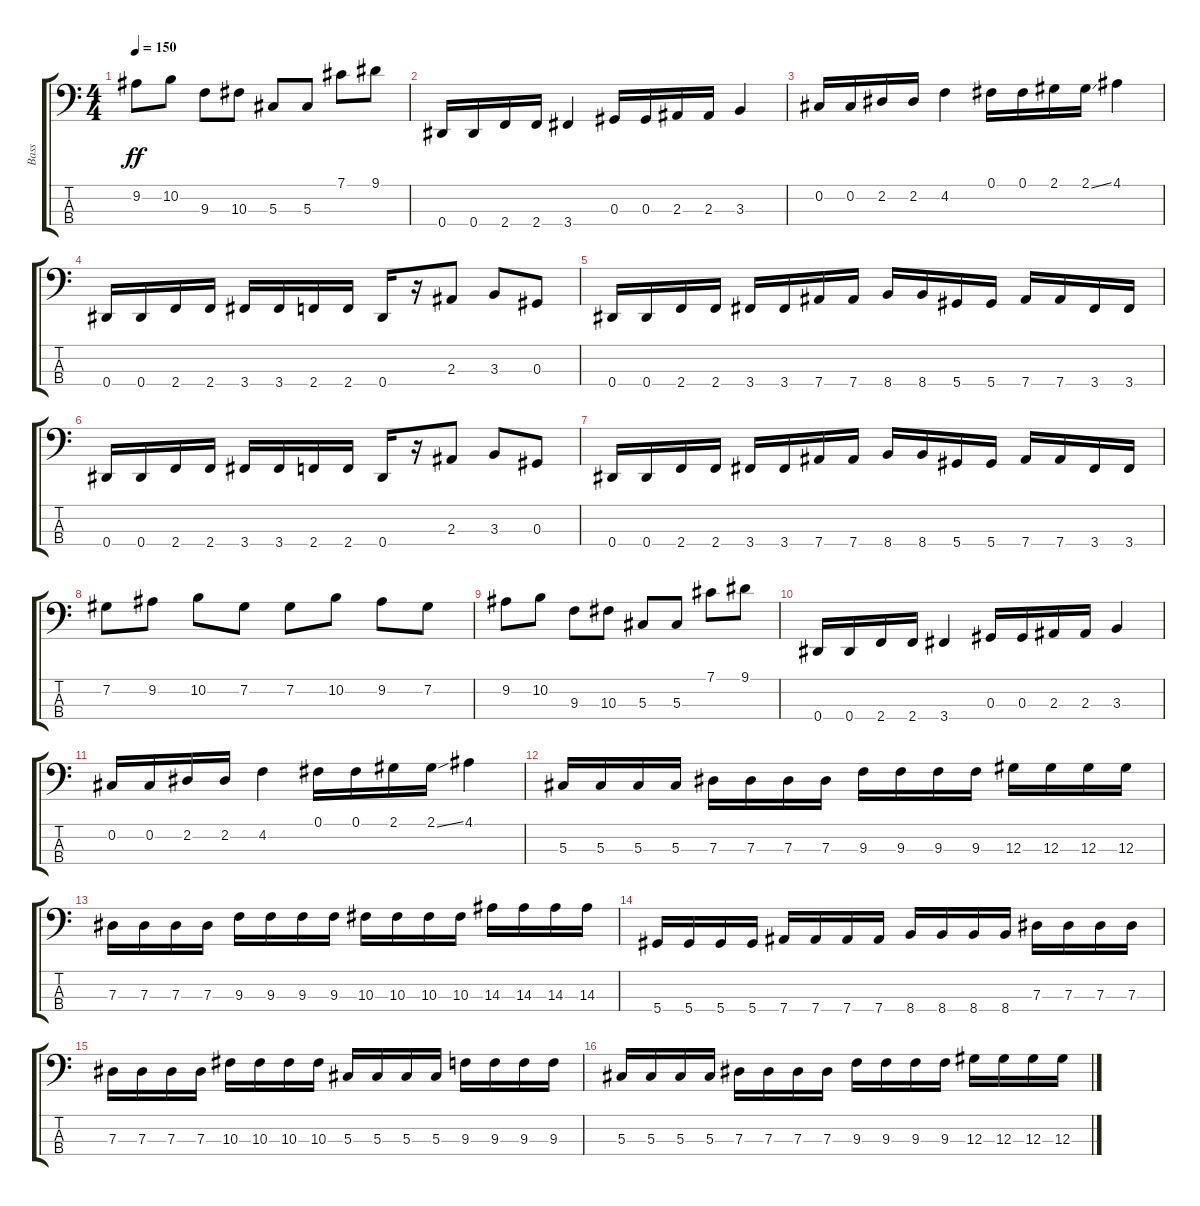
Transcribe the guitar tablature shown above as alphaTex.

\track ("Bass" "Bass") {instrument electricbasspick}
\staff {score tabs}
\tuning (Gb2 Db2 Ab1 Eb1) {hide}
\ts (4 4)
\tempo 150
\clef f4
\ks c
9.2.8{dy ff} 10.2.8 9.3.8 10.3.8 5.3.8 5.3.8 7.1.8 9.1.8 |
0.4.16 0.4.16 2.4.16 2.4.16 3.4.4 0.3.16 0.3.16 2.3.16 2.3.16 3.3.4 |
0.2.16 0.2.16 2.2.16 2.2.16 4.2.4 0.1.16 0.1.16 2.1.16 2.1{ss}.16 4.1.4 |
0.4.16 0.4.16 2.4.16 2.4.16 3.4.16 3.4.16 2.4.16 2.4.16 0.4.16 r.16 2.3.8 3.3.8 0.3.8 |
0.4.16 0.4.16 2.4.16 2.4.16 3.4.16 3.4.16 7.4.16 7.4.16 8.4.16 8.4.16 5.4.16 5.4.16 7.4.16 7.4.16 3.4.16 3.4.16 |
0.4.16 0.4.16 2.4.16 2.4.16 3.4.16 3.4.16 2.4.16 2.4.16 0.4.16 r.16 2.3.8 3.3.8 0.3.8 |
0.4.16 0.4.16 2.4.16 2.4.16 3.4.16 3.4.16 7.4.16 7.4.16 8.4.16 8.4.16 5.4.16 5.4.16 7.4.16 7.4.16 3.4.16 3.4.16 |
7.2.8 9.2.8 10.2.8 7.2.8 7.2.8 10.2.8 9.2.8 7.2.8 |
9.2.8 10.2.8 9.3.8 10.3.8 5.3.8 5.3.8 7.1.8 9.1.8 |
0.4.16 0.4.16 2.4.16 2.4.16 3.4.4 0.3.16 0.3.16 2.3.16 2.3.16 3.3.4 |
0.2.16 0.2.16 2.2.16 2.2.16 4.2.4 0.1.16 0.1.16 2.1.16 2.1{ss}.16 4.1.4 |
5.3.16 5.3.16 5.3.16 5.3.16 7.3.16 7.3.16 7.3.16 7.3.16 9.3.16 9.3.16 9.3.16 9.3.16 12.3.16 12.3.16 12.3.16 12.3.16 |
7.3.16 7.3.16 7.3.16 7.3.16 9.3.16 9.3.16 9.3.16 9.3.16 10.3.16 10.3.16 10.3.16 10.3.16 14.3.16 14.3.16 14.3.16 14.3.16 |
5.4.16 5.4.16 5.4.16 5.4.16 7.4.16 7.4.16 7.4.16 7.4.16 8.4.16 8.4.16 8.4.16 8.4.16 7.3.16 7.3.16 7.3.16 7.3.16 |
7.3.16 7.3.16 7.3.16 7.3.16 10.3.16 10.3.16 10.3.16 10.3.16 5.3.16 5.3.16 5.3.16 5.3.16 9.3.16 9.3.16 9.3.16 9.3.16 |
5.3.16 5.3.16 5.3.16 5.3.16 7.3.16 7.3.16 7.3.16 7.3.16 9.3.16 9.3.16 9.3.16 9.3.16 12.3.16 12.3.16 12.3.16 12.3.16
